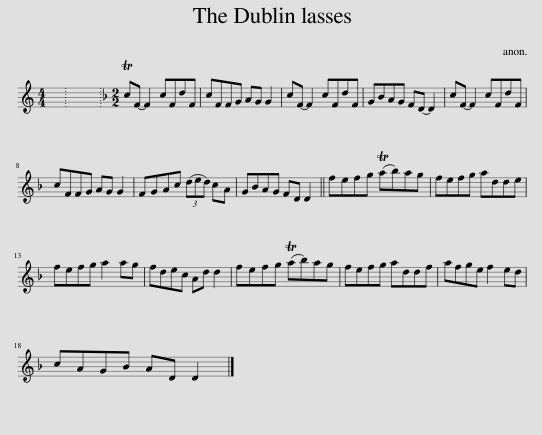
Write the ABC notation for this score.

X:1
L:1/8
M:4/4
I:linebreak $
K:C
V:1 treble
V:1
 x8 | x8 |[K:Dmin][M:2/2] TcF- F2 cFdF | cFFG AG G2 | cF- F2 cFdF | %5
 GBAG FD- D2 | cF- F2 cFdF |$ cFFG AG G2 | FGAc (3(ded) cA | GBAG FD D2 || %10
 fefg (Tab)ag | fefg adde |$ fefg a2 ag | fdec Ad d2 | fefg (Tab)ag | %15
 fefg addf | afge f2 ed |$ cAGB AD D2 |] %18
